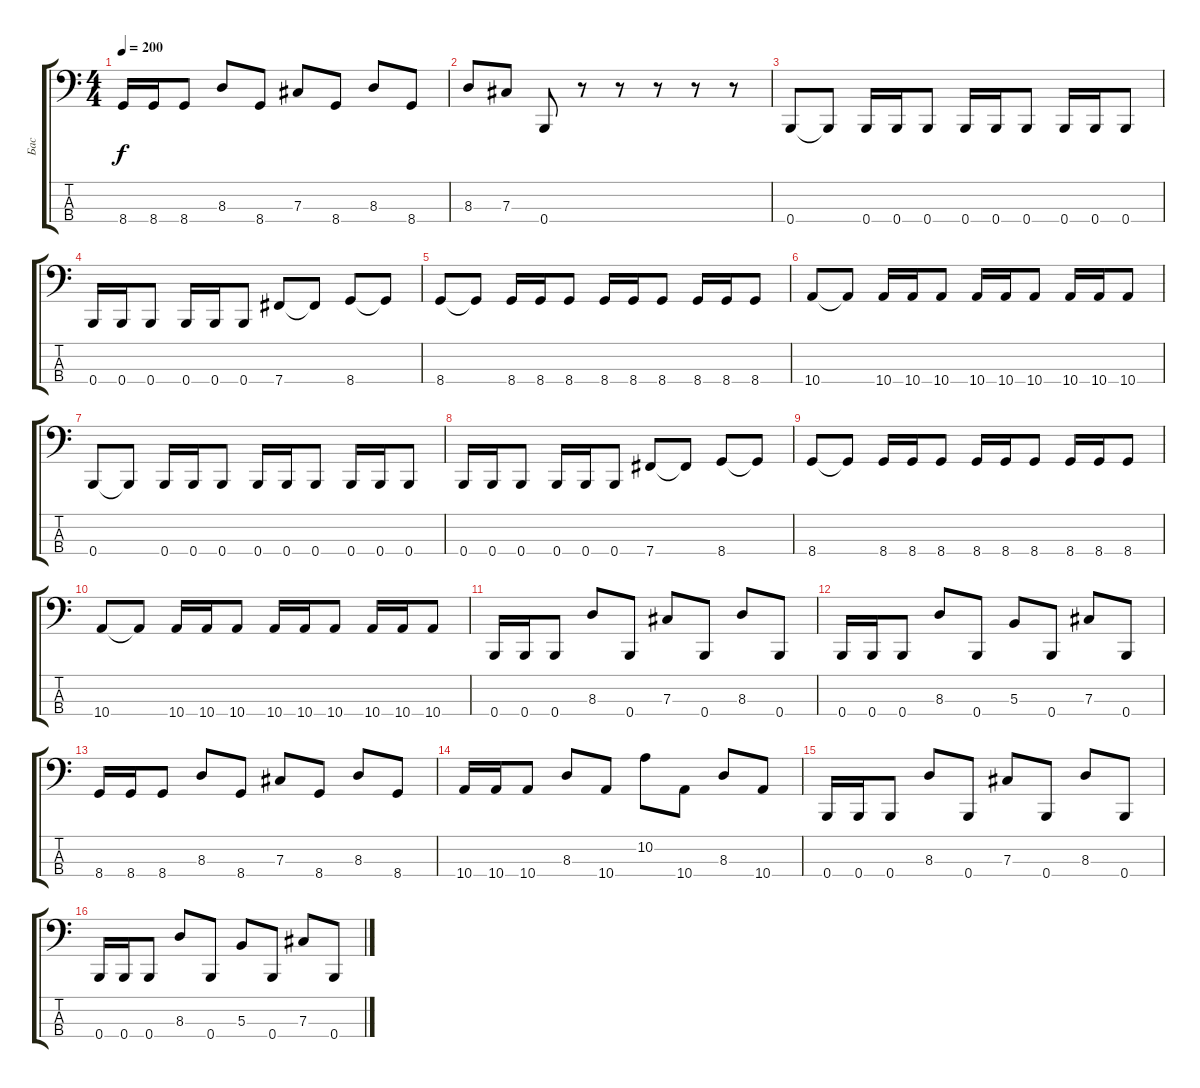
\track ("Бас" "Бас") {instrument electricbasspick}
\staff {score tabs}
\tuning (E2 B1 Gb1 B0) {hide}
\ts (4 4)
\tempo 200
\clef f4
\ks c
8.4.16{dy f} 8.4.16 8.4.8 8.3.8 8.4.8 7.3.8 8.4.8 8.3.8 8.4.8 |
8.3.8 7.3.8 0.4.8 r.8 r.8 r.8 r.8 r.8 |
0.4.8 0.4{t}.8 0.4.16 0.4.16 0.4.8 0.4.16 0.4.16 0.4.8 0.4.16 0.4.16 0.4.8 |
0.4.16 0.4.16 0.4.8 0.4.16 0.4.16 0.4.8 7.4.8 7.4{t}.8 8.4.8 8.4{t}.8 |
8.4.8 8.4{t}.8 8.4.16 8.4.16 8.4.8 8.4.16 8.4.16 8.4.8 8.4.16 8.4.16 8.4.8 |
10.4.8 10.4{t}.8 10.4.16 10.4.16 10.4.8 10.4.16 10.4.16 10.4.8 10.4.16 10.4.16 10.4.8 |
0.4.8 0.4{t}.8 0.4.16 0.4.16 0.4.8 0.4.16 0.4.16 0.4.8 0.4.16 0.4.16 0.4.8 |
0.4.16 0.4.16 0.4.8 0.4.16 0.4.16 0.4.8 7.4.8 7.4{t}.8 8.4.8 8.4{t}.8 |
8.4.8 8.4{t}.8 8.4.16 8.4.16 8.4.8 8.4.16 8.4.16 8.4.8 8.4.16 8.4.16 8.4.8 |
10.4.8 10.4{t}.8 10.4.16 10.4.16 10.4.8 10.4.16 10.4.16 10.4.8 10.4.16 10.4.16 10.4.8 |
0.4.16 0.4.16 0.4.8 8.3.8 0.4.8 7.3.8 0.4.8 8.3.8 0.4.8 |
0.4.16 0.4.16 0.4.8 8.3.8 0.4.8 5.3.8 0.4.8 7.3.8 0.4.8 |
8.4.16 8.4.16 8.4.8 8.3.8 8.4.8 7.3.8 8.4.8 8.3.8 8.4.8 |
10.4.16 10.4.16 10.4.8 8.3.8 10.4.8 10.2.8 10.4.8 8.3.8 10.4.8 |
0.4.16 0.4.16 0.4.8 8.3.8 0.4.8 7.3.8 0.4.8 8.3.8 0.4.8 |
0.4.16 0.4.16 0.4.8 8.3.8 0.4.8 5.3.8 0.4.8 7.3.8 0.4.8
